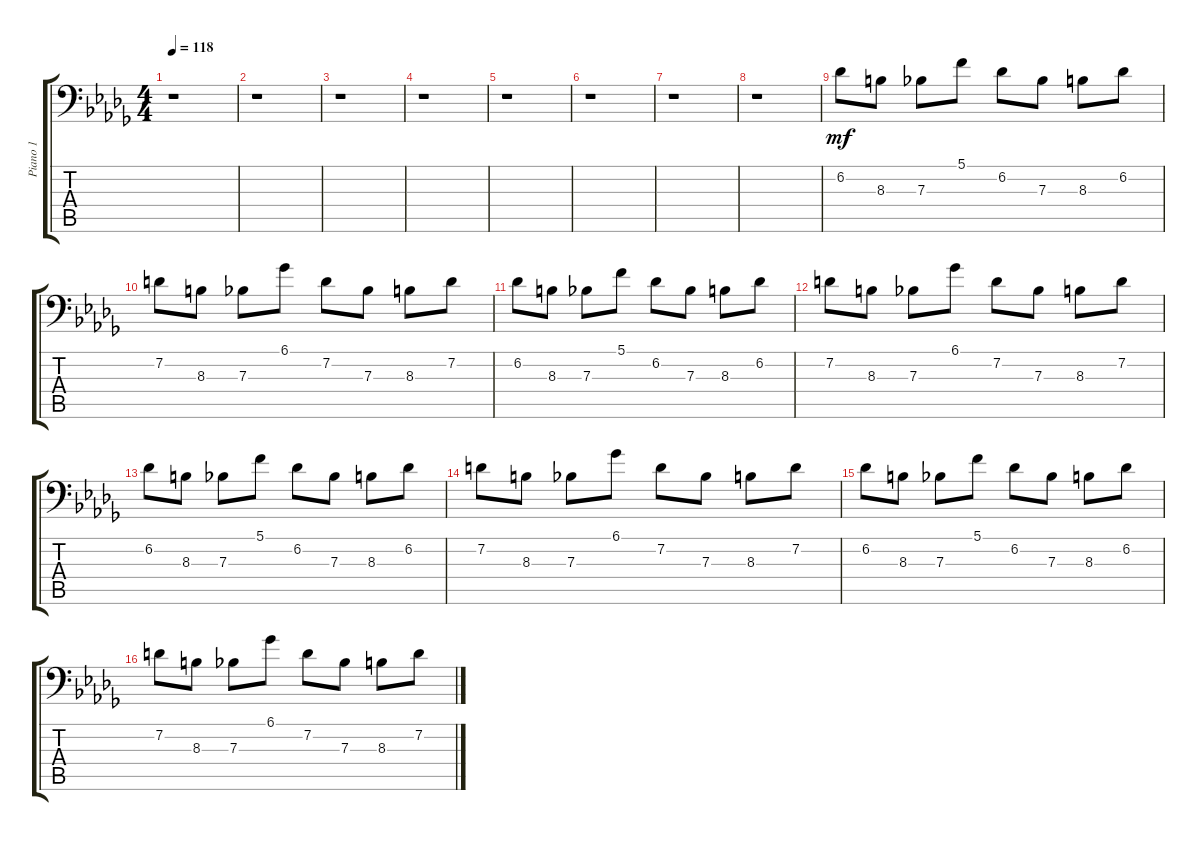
\track ("Piano 1" "Piano 1") {instrument acousticgrandpiano}
\staff {score tabs}
\tuning (C4 G3 Eb3 Bb2 F2 Bb1) {hide}
\ts (4 4)
\tempo 118
\clef f4
\ks db
r.1{dy mf} |
r.1 |
r.1 |
r.1 |
r.1 |
r.1 |
r.1 |
r.1 |
6.2.8 8.3.8 7.3.8 5.1.8 6.2.8 7.3.8 8.3.8 6.2.8 |
7.2.8 8.3.8 7.3.8 6.1.8 7.2.8 7.3.8 8.3.8 7.2.8 |
6.2.8 8.3.8 7.3.8 5.1.8 6.2.8 7.3.8 8.3.8 6.2.8 |
7.2.8 8.3.8 7.3.8 6.1.8 7.2.8 7.3.8 8.3.8 7.2.8 |
6.2.8 8.3.8 7.3.8 5.1.8 6.2.8 7.3.8 8.3.8 6.2.8 |
7.2.8 8.3.8 7.3.8 6.1.8 7.2.8 7.3.8 8.3.8 7.2.8 |
6.2.8 8.3.8 7.3.8 5.1.8 6.2.8 7.3.8 8.3.8 6.2.8 |
7.2.8 8.3.8 7.3.8 6.1.8 7.2.8 7.3.8 8.3.8 7.2.8
